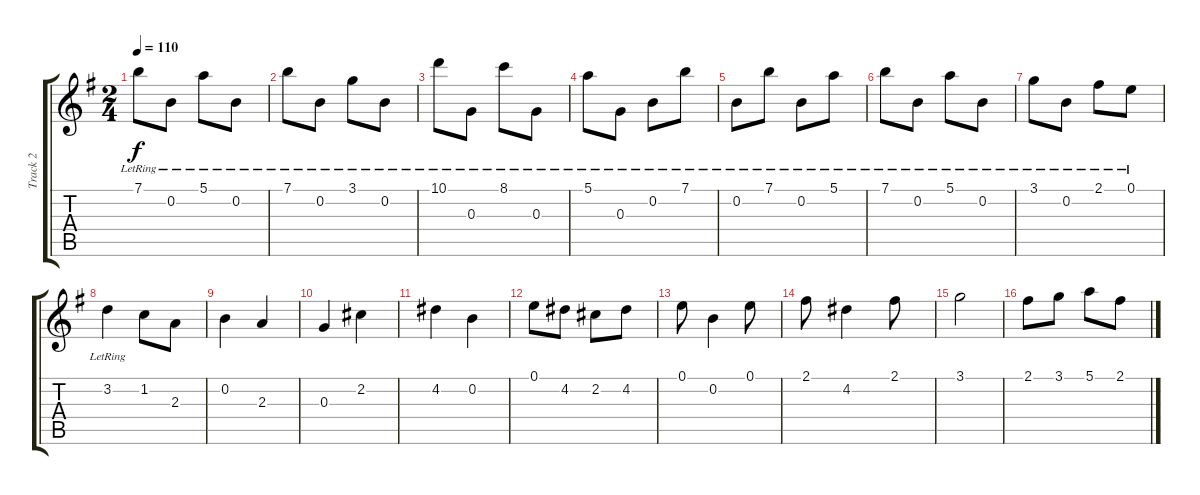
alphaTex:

\track ("Track 2" "Track 2") {instrument acousticguitarnylon}
\staff {score tabs}
\tuning (E4 B3 G3 D3 A2 E2) {hide}
\ts (2 4)
\tempo 110
\clef g2
\ks g
7.1{lr}.8{dy f} 0.2{lr}.8 5.1{lr}.8 0.2{lr}.8 |
7.1{lr}.8 0.2{lr}.8 3.1{lr}.8 0.2{lr}.8 |
10.1{lr}.8 0.3{lr}.8 8.1{lr}.8 0.3{lr}.8 |
5.1{lr}.8 0.3{lr}.8 0.2{lr}.8 7.1{lr}.8 |
0.2{lr}.8 7.1{lr}.8 0.2{lr}.8 5.1{lr}.8 |
7.1{lr}.8 0.2{lr}.8 5.1{lr}.8 0.2{lr}.8 |
3.1{lr}.8 0.2{lr}.8 2.1{lr}.8 0.1{lr}.8 |
3.2{lr}.4 1.2.8 2.3.8 |
0.2.4 2.3.4 |
0.3.4 2.2.4 |
4.2.4 0.2.4 |
0.1.8 4.2.8 2.2.8 4.2.8 |
0.1.8 0.2.4 0.1.8 |
2.1.8 4.2.4 2.1.8 |
3.1.2 |
2.1.8 3.1.8 5.1.8 2.1.8
